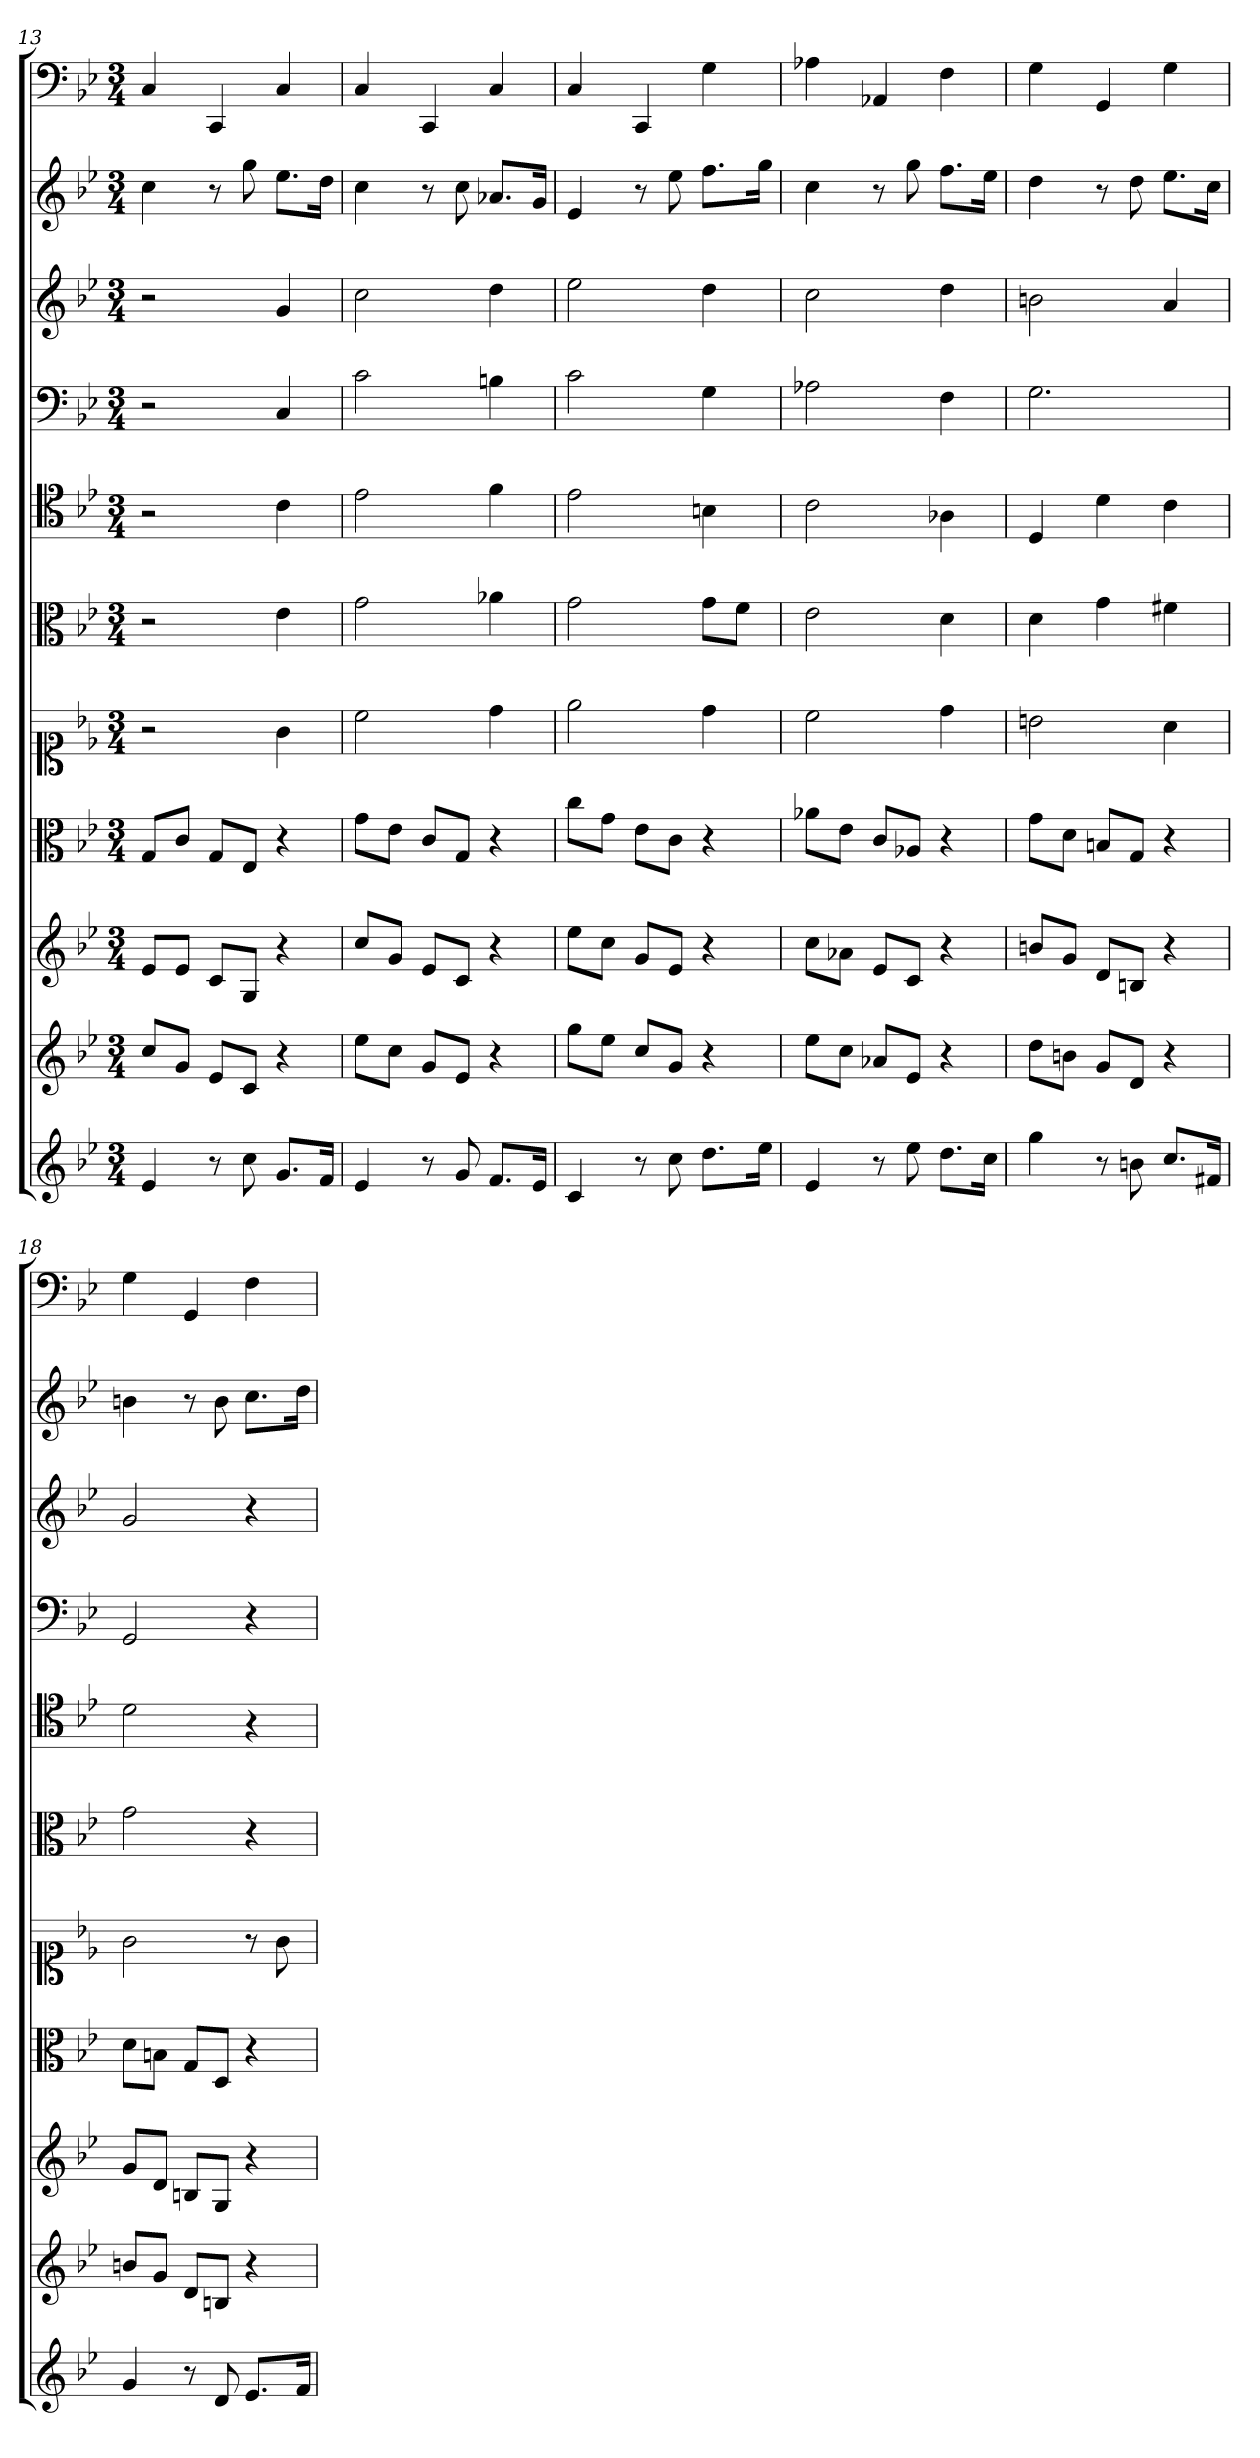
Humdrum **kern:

**kern	**kern	**kern	**kern	**kern	**kern	**kern	**kern	**kern	**kern	**kern
*part11	*part10	*part9	*part8	*part7	*part6	*part5	*part4	*part3	*part2	*part1
*staff11	*staff10	*staff9	*staff8	*staff7	*staff6	*staff5	*staff4	*staff3	*staff2	*staff1
*	*	*	*clefC3	*clefC1	*clefC3	*clefC4	*clefF4	*	*	*clefF4
*k[b-e-]	*k[b-e-]	*k[b-e-]	*k[b-e-]	*k[b-e-]	*k[b-e-]	*k[b-e-]	*k[b-e-]	*k[b-e-]	*k[b-e-]	*k[b-e-]
*g:	*g:	*g:	*g:	*g:	*g:	*g:	*g:	*g:	*g:	*g:
*M3/4	*M3/4	*M3/4	*M3/4	*M3/4	*M3/4	*M3/4	*M3/4	*M3/4	*M3/4	*M3/4
=13	=13	=13	=13	=13	=13	=13	=13	=13	=13	=13
4e-	8ccL	8e-L	8G/L	2r	2r	2r	2r	2r	4cc	4C
.	8gJ	8e-J	8c/J	.	.	.	.	.	.	.
8r	8e-L	8cL	8G/L	.	.	.	.	.	8r	4CC
8cc	8cJ	8GJ	8E-/J	.	.	.	.	.	8gg	.
8.gL	4r	4r	4r	4g	4e-	4c	4C	4g	8.ee-L	4C
16fJk	.	.	.	.	.	.	.	.	16ddJk	.
=14	=14	=14	=14	=14	=14	=14	=14	=14	=14	=14
4e-	8ee-L	8ccL	8g\L	2cc	2g	2e-	2c	2cc	4cc	4C
.	8ccJ	8gJ	8e-\J	.	.	.	.	.	.	.
8r	8gL	8e-L	8c/L	.	.	.	.	.	8r	4CC
8g	8e-J	8cJ	8G/J	.	.	.	.	.	8cc	.
8.fL	4r	4r	4r	4dd	4a-X	4f	4Bn	4dd	8.a-XL	4C
16e-Jk	.	.	.	.	.	.	.	.	16gJk	.
=15	=15	=15	=15	=15	=15	=15	=15	=15	=15	=15
4c	8ggL	8ee-L	8cc\L	2ee-	2g	2e-	2c	2ee-	4e-	4C
.	8ee-J	8ccJ	8g\J	.	.	.	.	.	.	.
8r	8ccL	8gL	8e-\L	.	.	.	.	.	8r	4CC
8cc	8gJ	8e-J	8c\J	.	.	.	.	.	8ee-	.
8.ddL	4r	4r	4r	4dd	8g\L	4Bn	4G	4dd	8.ffL	4G
.	.	.	.	.	8f\J	.	.	.	.	.
16ee-Jk	.	.	.	.	.	.	.	.	16ggJk	.
=16	=16	=16	=16	=16	=16	=16	=16	=16	=16	=16
4e-	8ee-L	8ccL	8a-X\L	2cc	2e-	2c	2A-X	2cc	4cc	4A-X
.	8ccJ	8a-XJ	8e-\J	.	.	.	.	.	.	.
8r	8a-XL	8e-L	8c/L	.	.	.	.	.	8r	4AA-X
8ee-	8e-J	8cJ	8A-X/J	.	.	.	.	.	8gg	.
8.ddL	4r	4r	4r	4dd	4d	4A-X	4F	4dd	8.ffL	4F
16ccJk	.	.	.	.	.	.	.	.	16ee-Jk	.
=17	=17	=17	=17	=17	=17	=17	=17	=17	=17	=17
4gg	8ddL	8bnL	8g\L	2bn	4d	4D	2.G	2bn	4dd	4G
.	8bnJ	8gJ	8d\J	.	.	.	.	.	.	.
8r	8gL	8dL	8Bn/L	.	4g	4d	.	.	8r	4GG
8bn	8dJ	8BnJ	8G/J	.	.	.	.	.	8dd	.
8.ccL	4r	4r	4r	4a	4f#X	4c	.	4a	8.ee-L	4G
16f#XJk	.	.	.	.	.	.	.	.	16ccJk	.
=18	=18	=18	=18	=18	=18	=18	=18	=18	=18	=18
4g	8bnL	8gL	8d\L	2g	2g	2d	2GG	2g	4bn	4G
.	8gJ	8dJ	8Bn\J	.	.	.	.	.	.	.
8r	8dL	8BnL	8G/L	.	.	.	.	.	8r	4GG
8d	8BnJ	8GJ	8D/J	.	.	.	.	.	8b	.
8.e-L	4r	4r	4r	8r	4r	4r	4r	4r	8.ccL	4F
.	.	.	.	8g	.	.	.	.	.	.
16fJk	.	.	.	.	.	.	.	.	16ddJk	.
=	=	=	=	=	=	=	=	=	=	=
*-	*-	*-	*-	*-	*-	*-	*-	*-	*-	*-
